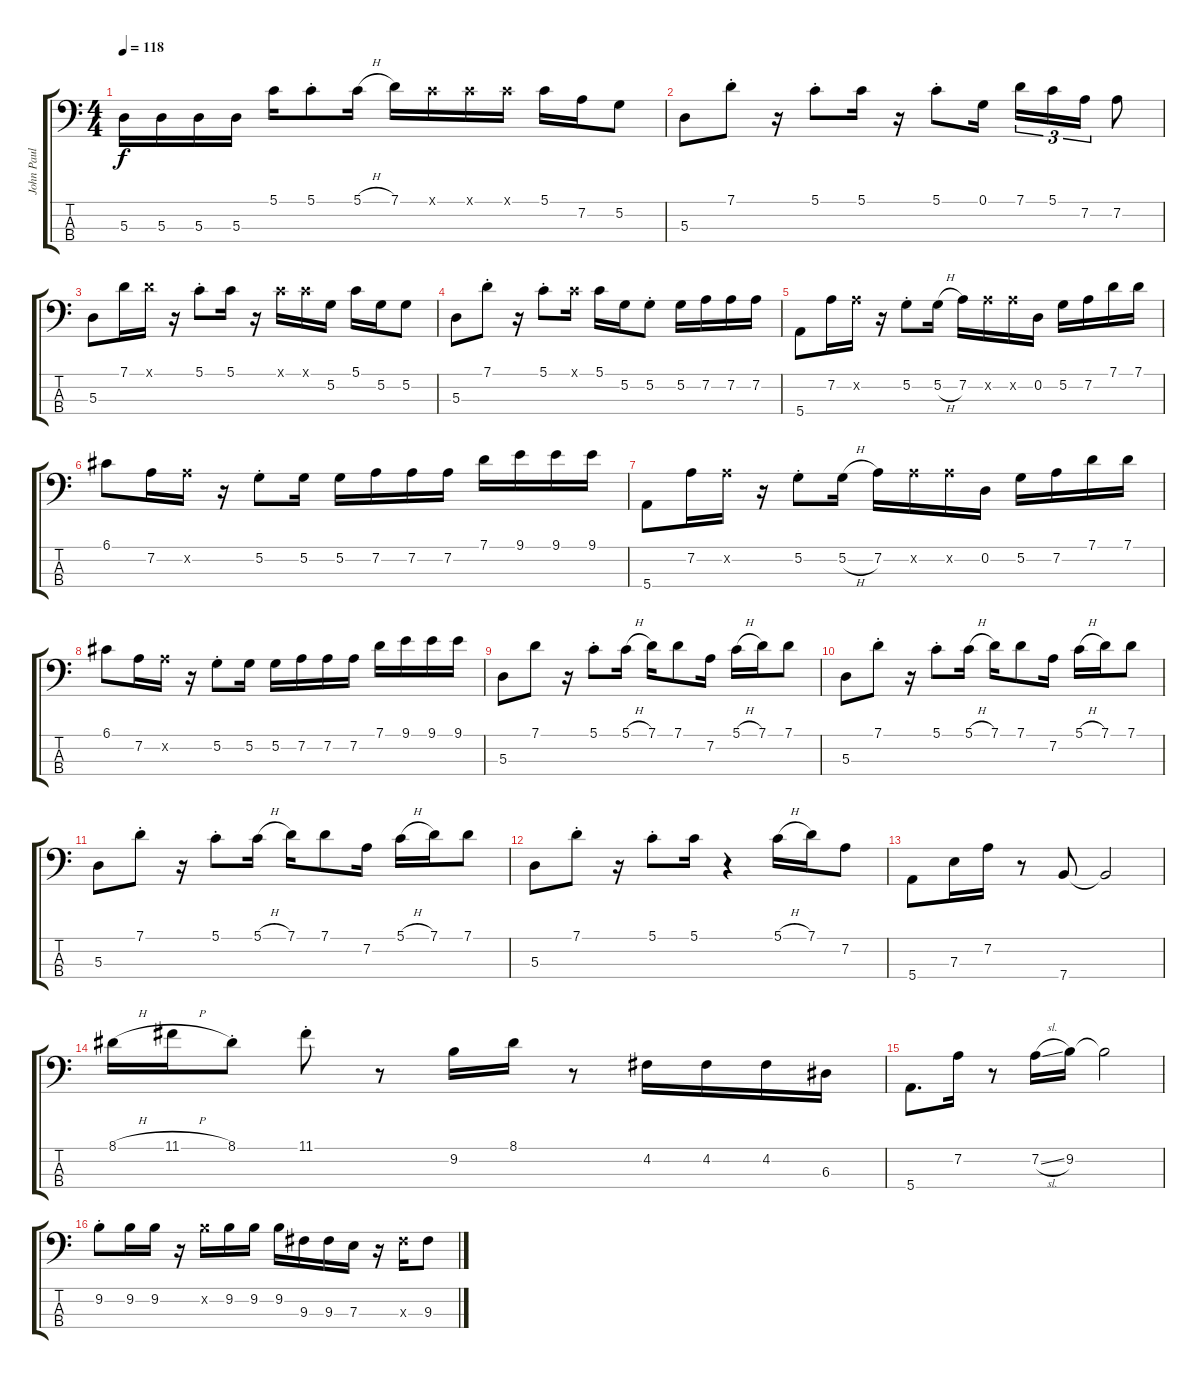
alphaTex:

\track ("John Paul Jones (Baixo)" "John Paul ") {instrument electricbassfinger}
\staff {score tabs}
\tuning (G2 D2 A1 E1) {hide}
\ts (4 4)
\tempo 118
\clef f4
\ks c
5.3.16{dy f} 5.3.16 5.3.16 5.3.16 5.1.16 5.1{st}.8 5.1{h}.16 7.1.16 5.1{x}.16 5.1{x}.16 5.1{x}.16 5.1.16 7.2.16 5.2.8 |
5.3.8 7.1{st}.8 r.16 5.1{st}.8 5.1.16 r.16 5.1{st}.8 0.1.16 7.1.16{tu (3 2)} 5.1.16{tu (3 2)} 7.2.16{tu (3 2)} 7.2.8 |
5.3.8 7.1.16 7.1{x}.16 r.16 5.1{st}.8 5.1.16 r.16 5.1{x}.16 5.1{x}.16 5.2.16 5.1.16 5.2.16 5.2.8 |
5.3.8 7.1{st}.8 r.16 5.1{st}.8 5.1{x}.16 5.1.16 5.2.16 5.2{st}.8 5.2.16 7.2.16 7.2.16 7.2.16 |
5.4.8 7.2.16 7.2{x}.16 r.16 5.2{st}.8 5.2{h}.16 7.2.16 7.2{x}.16 7.2{x}.16 0.2.16 5.2.16 7.2.16 7.1.16 7.1.16 |
6.1.8 7.2.16 7.2{x}.16 r.16 5.2{st}.8 5.2.16 5.2.16 7.2.16 7.2.16 7.2.16 7.1.16 9.1.16 9.1.16 9.1.16 |
5.4.8 7.2.16 7.2{x}.16 r.16 5.2{st}.8 5.2{h}.16 7.2.16 7.2{x}.16 7.2{x}.16 0.2.16 5.2.16 7.2.16 7.1.16 7.1.16 |
6.1.8 7.2.16 7.2{x}.16 r.16 5.2{st}.8 5.2.16 5.2.16 7.2.16 7.2.16 7.2.16 7.1.16 9.1.16 9.1.16 9.1.16 |
5.3.8 7.1.8 r.16 5.1{st}.8 5.1{h}.16 7.1.16 7.1.8 7.2.16 5.1{h}.16 7.1.16 7.1.8 |
5.3.8 7.1{st}.8 r.16 5.1{st}.8 5.1{h}.16 7.1.16 7.1.8 7.2.16 5.1{h}.16 7.1.16 7.1.8 |
5.3.8 7.1{st}.8 r.16 5.1{st}.8 5.1{h}.16 7.1.16 7.1.8 7.2.16 5.1{h}.16 7.1.16 7.1.8 |
5.3.8 7.1{st}.8 r.16 5.1{st}.8 5.1.16 r.4 5.1{h}.16 7.1.16 7.2.8 |
5.4.8 7.3.16 7.2.16 r.8 7.4.8 7.4{t}.2 |
8.1{h}.16 11.1{h}.16 8.1{st}.8 11.1{st}.8 r.8 9.2.16 8.1.16 r.8 4.2.16 4.2.16 4.2.16 6.3.16 |
5.4.8{d} 7.2.16 r.8 7.2{sl}.16 9.2.16 9.2{t}.2 |
9.2{st}.8 9.2.16 9.2.16 r.16 9.2{x}.16 9.2.16 9.2.16 9.2.16 9.3.16 9.3.16 7.3.16 r.16 9.3{x}.16 9.3{sl}.8
